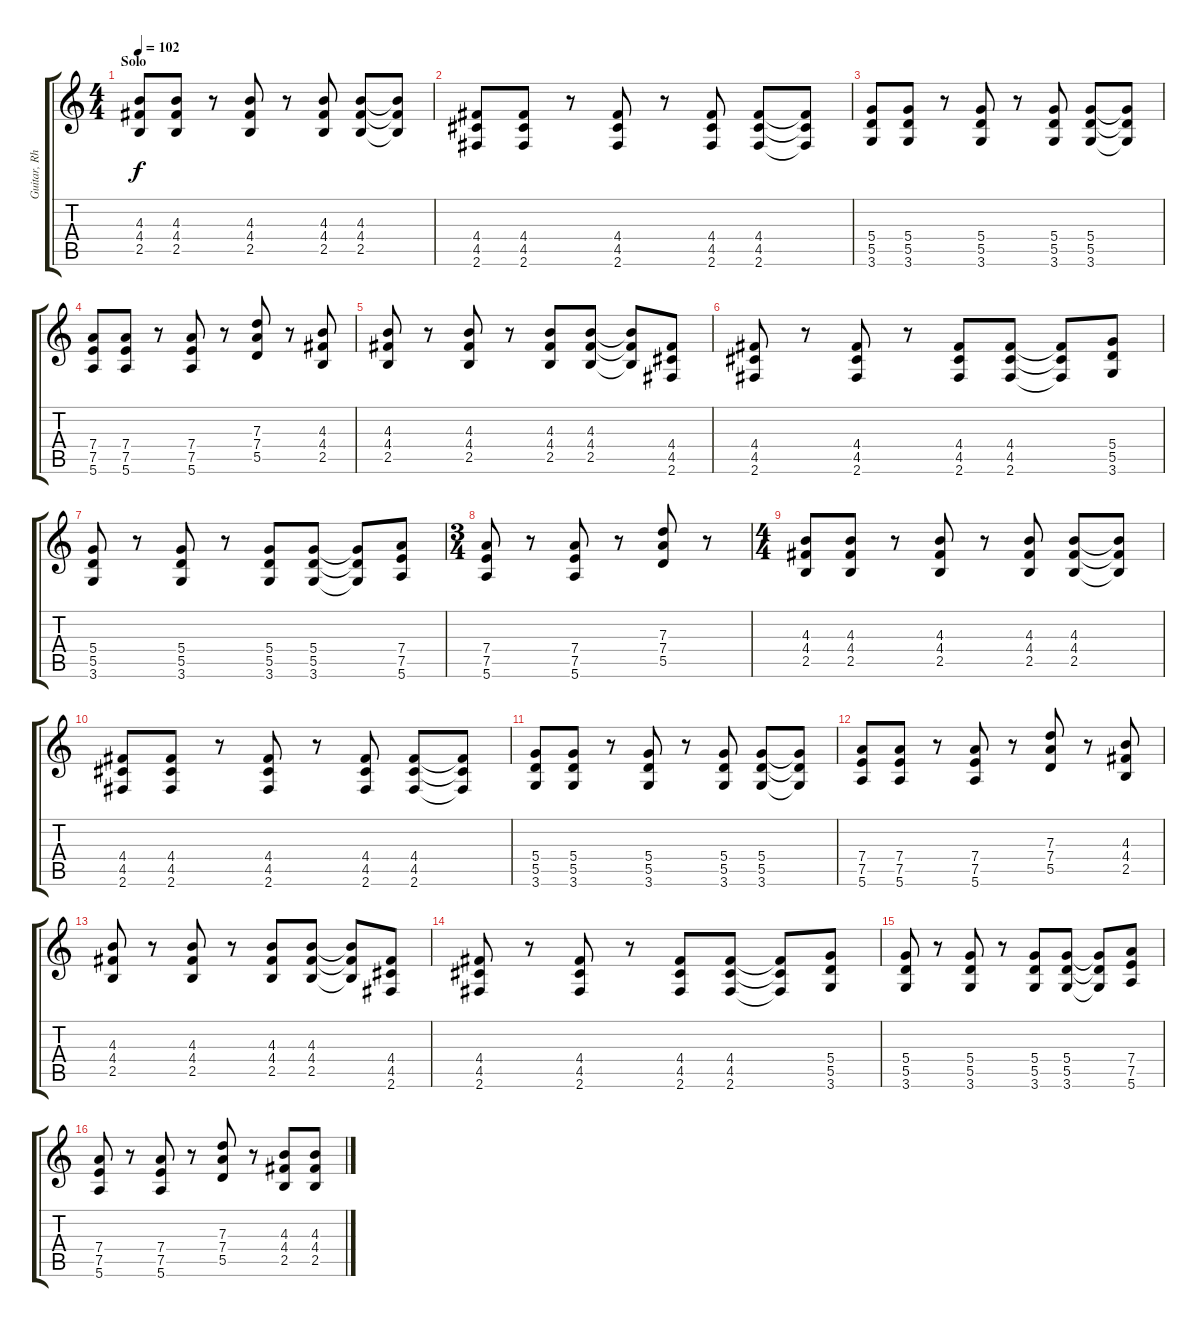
\track ("Guitar, Rhythm" "Guitar, Rh") {instrument distortionguitar}
\staff {score tabs}
\tuning (E4 B3 G3 D3 A2 E2) {hide}
\ts (4 4)
\section ("" "Solo")
\tempo 102
\clef g2
\ks c
(4.3 4.4 2.5).8{dy f} (4.3 4.4 2.5).8 r.8 (4.3 4.4 2.5).8 r.8 (4.3 4.4 2.5).8 (4.3 4.4 2.5).8 (4.3{t} 4.4{t} 2.5{t}).8 |
(4.4 4.5 2.6).8 (4.4 4.5 2.6).8 r.8 (4.4 4.5 2.6).8 r.8 (4.4 4.5 2.6).8 (4.4 4.5 2.6).8 (4.4{t} 4.5{t} 2.6{t}).8 |
(5.4 5.5 3.6).8 (5.4 5.5 3.6).8 r.8 (5.4 5.5 3.6).8 r.8 (5.4 5.5 3.6).8 (5.4 5.5 3.6).8 (5.4{t} 5.5{t} 3.6{t}).8 |
(7.4 7.5 5.6).8 (7.4 7.5 5.6).8 r.8 (7.4 7.5 5.6).8 r.8 (7.3 7.4 5.5).8 r.8 (4.3 4.4 2.5).8 |
(4.3 4.4 2.5).8 r.8 (4.3 4.4 2.5).8 r.8 (4.3 4.4 2.5).8 (4.3 4.4 2.5).8 (4.3{t} 4.4{t} 2.5{t}).8 (4.4 4.5 2.6).8 |
(4.4 4.5 2.6).8 r.8 (4.4 4.5 2.6).8 r.8 (4.4 4.5 2.6).8 (4.4 4.5 2.6).8 (4.4{t} 4.5{t} 2.6{t}).8 (5.4 5.5 3.6).8 |
(5.4 5.5 3.6).8 r.8 (5.4 5.5 3.6).8 r.8 (5.4 5.5 3.6).8 (5.4 5.5 3.6).8 (5.4{t} 5.5{t} 3.6{t}).8 (7.4 7.5 5.6).8 |
\ts (3 4)
(7.4 7.5 5.6).8 r.8 (7.4 7.5 5.6).8 r.8 (7.3 7.4 5.5).8 r.8 |
\ts (4 4)
(4.3 4.4 2.5).8 (4.3 4.4 2.5).8 r.8 (4.3 4.4 2.5).8 r.8 (4.3 4.4 2.5).8 (4.3 4.4 2.5).8 (4.3{t} 4.4{t} 2.5{t}).8 |
(4.4 4.5 2.6).8 (4.4 4.5 2.6).8 r.8 (4.4 4.5 2.6).8 r.8 (4.4 4.5 2.6).8 (4.4 4.5 2.6).8 (4.4{t} 4.5{t} 2.6{t}).8 |
(5.4 5.5 3.6).8 (5.4 5.5 3.6).8 r.8 (5.4 5.5 3.6).8 r.8 (5.4 5.5 3.6).8 (5.4 5.5 3.6).8 (5.4{t} 5.5{t} 3.6{t}).8 |
(7.4 7.5 5.6).8 (7.4 7.5 5.6).8 r.8 (7.4 7.5 5.6).8 r.8 (7.3 7.4 5.5).8 r.8 (4.3 4.4 2.5).8 |
(4.3 4.4 2.5).8 r.8 (4.3 4.4 2.5).8 r.8 (4.3 4.4 2.5).8 (4.3 4.4 2.5).8 (4.3{t} 4.4{t} 2.5{t}).8 (4.4 4.5 2.6).8 |
(4.4 4.5 2.6).8 r.8 (4.4 4.5 2.6).8 r.8 (4.4 4.5 2.6).8 (4.4 4.5 2.6).8 (4.4{t} 4.5{t} 2.6{t}).8 (5.4 5.5 3.6).8 |
(5.4 5.5 3.6).8 r.8 (5.4 5.5 3.6).8 r.8 (5.4 5.5 3.6).8 (5.4 5.5 3.6).8 (5.4{t} 5.5{t} 3.6{t}).8 (7.4 7.5 5.6).8 |
(7.4 7.5 5.6).8 r.8 (7.4 7.5 5.6).8 r.8 (7.3 7.4 5.5).8 r.8 (4.3 4.4 2.5).8 (4.3 4.4 2.5).8
